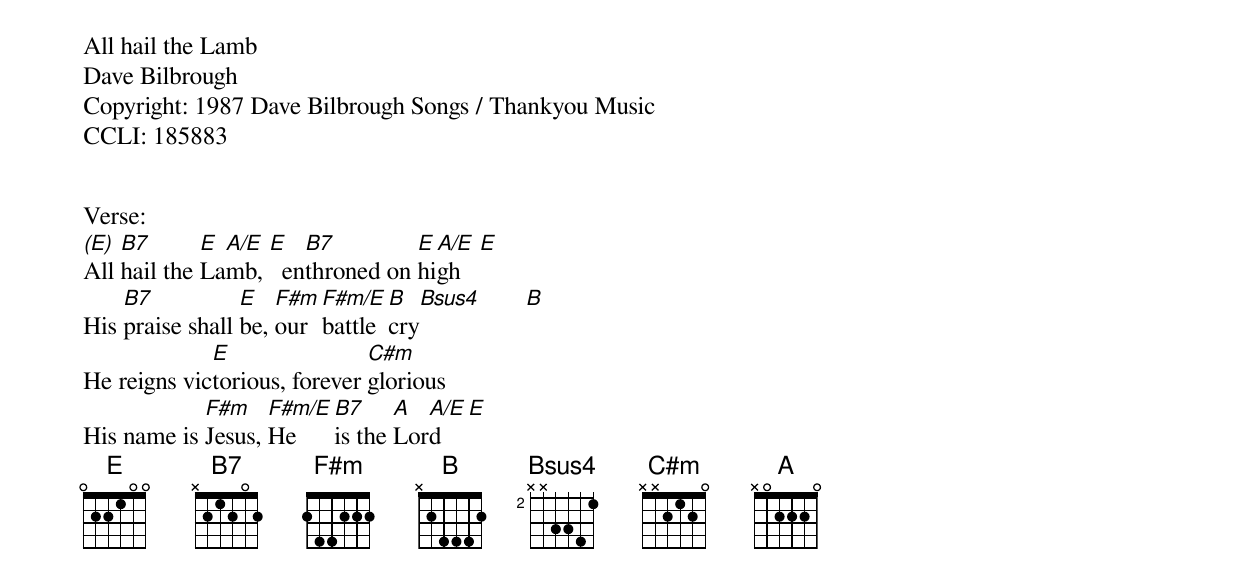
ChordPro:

All hail the Lamb
Dave Bilbrough
Copyright: 1987 Dave Bilbrough Songs / Thankyou Music
CCLI: 185883


Verse:
[(E)]All [B7]hail the [E]La[A/E]mb, [E]  en[B7]throned on [E]hi[A/E]gh   [E]
His [B7]praise shall [E]be, [F#m]our [F#m/E]battle [B]cry[Bsus4]       [B]
He reigns vic[E]torious, forever [C#m]glorious
His name is [F#m]Jesus, [F#m/E]He    [B7]is the [A]Lor[A/E]d    [E]
